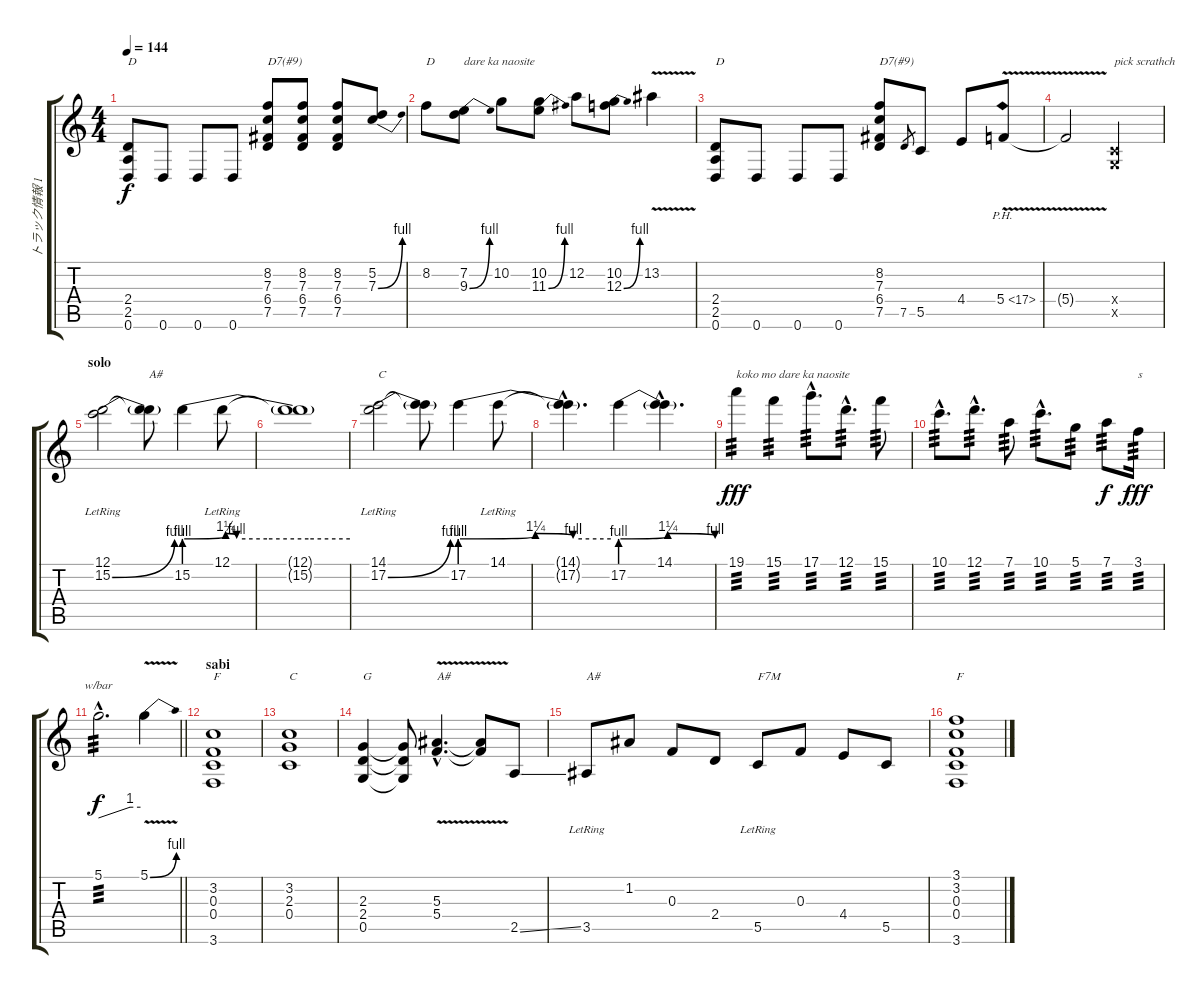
\track ("トラック情報 1" "トラック情報 1") {instrument distortionguitar}
\staff {score tabs}
\tuning (D4 A3 F3 C3 G2 D2) {hide}
\ts (4 4)
\tempo 144
\clef g2
\ks c
(2.4 2.5 0.6).8{txt "D" dy f} 0.6.8 0.6.8 0.6.8 (8.2 7.3 6.4 7.5).8{txt "D7(#9)"} (8.2 7.3 6.4 7.5).8 (8.2 7.3 6.4 7.5).8 (5.2 7.3{be (bend 0 0 60 4)}).8 |
8.2.8{txt "D"} (7.2 9.3{be (bend 0 0 60 4)}).8{txt "dare ka naosite"} 10.2.8 (10.2 11.3{be (bend 0 0 60 4)}).8 12.2.8 (10.2 12.3{be (bend 0 0 60 4)}).8 13.2{v}.4 |
(2.4 2.5 0.6).8{txt "D"} 0.6.8 0.6.8 0.6.8 (8.2 7.3 6.4 7.5).8{txt "D7(#9)"} 7.5.8{gr} 5.5.8 4.4.8 5.4{ph 12 v}.8 |
5.4{t}.2 (0.4{x} 0.5{x}).2{txt "pick scrathch"} |
\section ("" "solo")
(12.1{lr} 15.2{be (bend 0 0 60 4)}).2 (12.1{t} 15.2{t}).8{txt "A#"} 15.2{be (custom 0 4 15 5 19 4 30 4 45 4 60 4)}.4 12.1{lr}.8 |
(12.1{t} 15.2{t}).1 |
(14.1{lr} 17.2{be (bend 0 0 60 4)}).2{txt "C"} (14.1{t} 17.2{t}).8 17.2{be (custom 0 4 30 5 45 4 60 4)}.4 14.1{lr}.8 |
(14.1{hac t} 17.2{hac t}).4{d} 17.2{be (bendrelease 0 4 30 5 30 5 60 4)}.4 (14.1{hac} 17.2{hac t}).4{d} |
19.1.4{txt "koko mo dare ka naosite" tp 3 dy fff} 15.1.4{tp 3} 17.1{hac}.8{d tp 3} 12.1{hac}.8{d tp 3} 15.1.8{tp 3} |
10.1{hac}.8{d tp 3} 12.1{hac}.8{d tp 3} 7.1.8{tp 3} 10.1{hac}.8{d tp 3} 5.1.8{tp 3} 7.1.8{tp 3 dy f} 3.1.16{txt "s" tp 3 dy fff} |
\barLineRight lightlight
5.1{hac}.2{d tbe (custom default 0 0 45 4 60 4) tp 3 dy f} 5.1{be (bend 0 0 60 4) v}.4 |
\section ("" "sabi")
(3.2 0.3 0.4 3.6).1{txt "F"} |
(3.2 2.3 0.4).1{txt "C"} |
(2.3 2.4 0.5).4{txt "G"} (2.3{t} 2.4{t} 0.5{t}).8 (5.3{v hac} 5.4{v hac}).4{d txt "A#"} (5.3{t} 5.4{t}).8 2.5{ss}.8 |
3.5{lr}.8{txt "A#"} 1.2.8 0.3.8 2.4.8 5.5{lr}.8{txt "F7M"} 0.3.8 4.4.8 5.5.8 |
(3.1 3.2 0.3 0.4 3.6).1{txt "F"}
